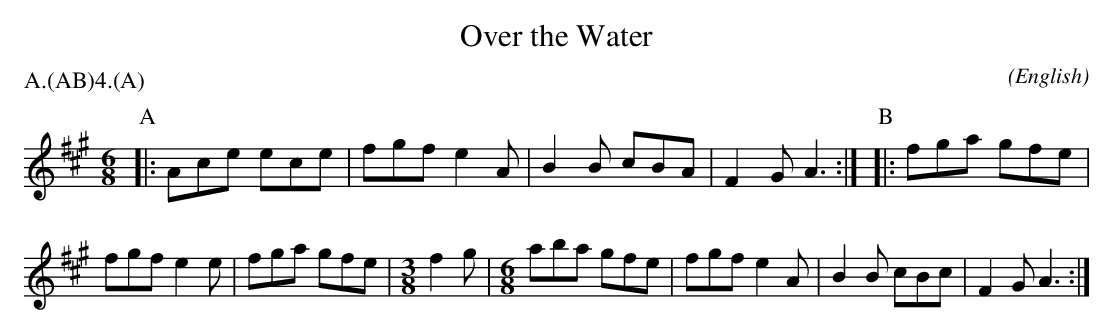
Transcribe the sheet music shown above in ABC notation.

X:1
T:Over the Water
M:6/8
C:
O:English
P:A.(AB)4.(A)
K:A
P:A
|: Ace ece  | fgf e2 A | B2 B cBA | F2 G A3 :|\
P:B
|: fga gfe  | fgf e2 e | fga  gfe |\
M:3/8
L:1/8
f2 g |\
M:6/8
aba gfe  | fgf e2 A | B2 B cBc | F2 G A3 :|
